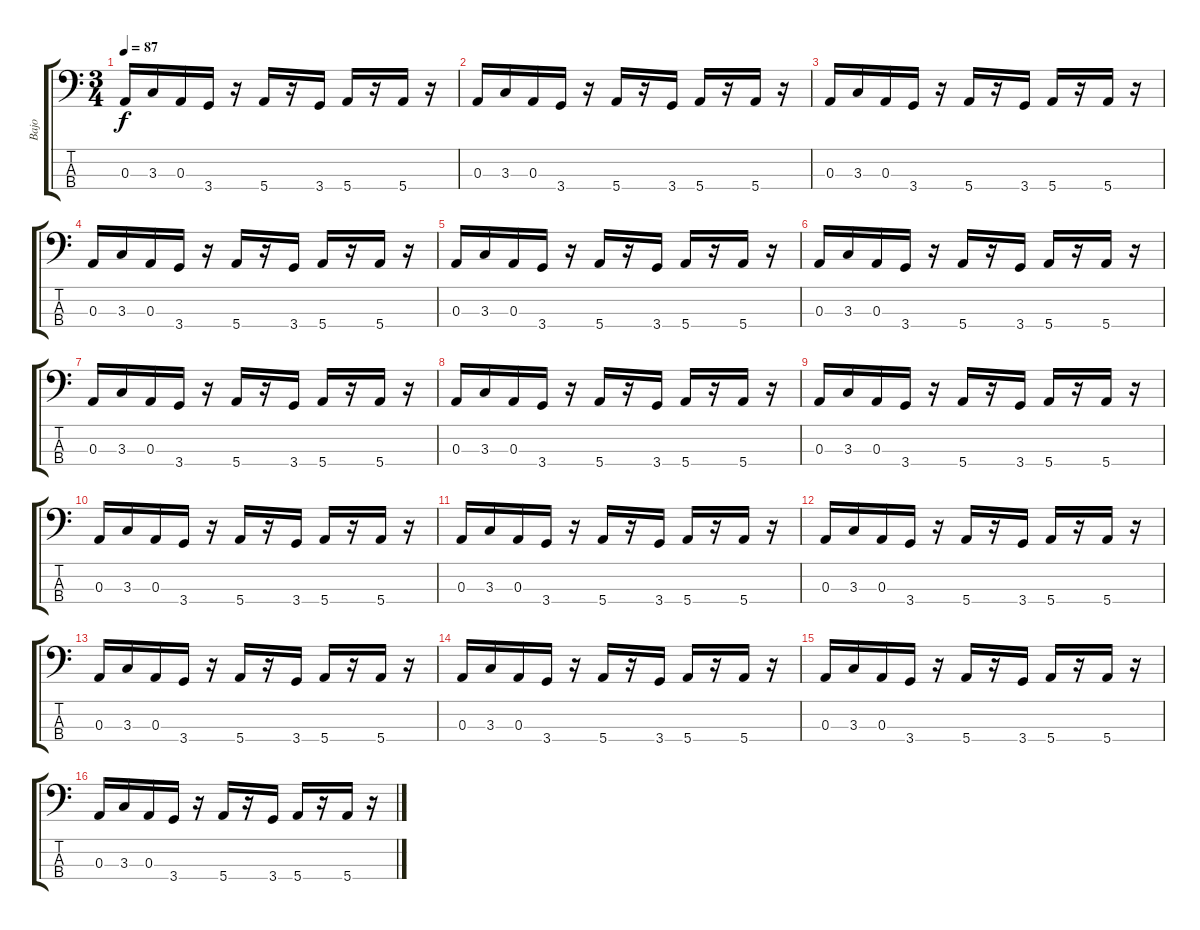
\track ("Bajo" "Bajo") {instrument electricbassfinger}
\staff {score tabs}
\tuning (G2 D2 A1 E1) {hide}
\ts (3 4)
\tempo 87
\clef f4
\ks c
0.3.16{dy f} 3.3.16 0.3.16 3.4.16 r.16 5.4.16 r.16 3.4.16 5.4.16 r.16 5.4.16 r.16 |
0.3.16 3.3.16 0.3.16 3.4.16 r.16 5.4.16 r.16 3.4.16 5.4.16 r.16 5.4.16 r.16 |
0.3.16 3.3.16 0.3.16 3.4.16 r.16 5.4.16 r.16 3.4.16 5.4.16 r.16 5.4.16 r.16 |
0.3.16 3.3.16 0.3.16 3.4.16 r.16 5.4.16 r.16 3.4.16 5.4.16 r.16 5.4.16 r.16 |
0.3.16 3.3.16 0.3.16 3.4.16 r.16 5.4.16 r.16 3.4.16 5.4.16 r.16 5.4.16 r.16 |
0.3.16 3.3.16 0.3.16 3.4.16 r.16 5.4.16 r.16 3.4.16 5.4.16 r.16 5.4.16 r.16 |
0.3.16 3.3.16 0.3.16 3.4.16 r.16 5.4.16 r.16 3.4.16 5.4.16 r.16 5.4.16 r.16 |
0.3.16 3.3.16 0.3.16 3.4.16 r.16 5.4.16 r.16 3.4.16 5.4.16 r.16 5.4.16 r.16 |
0.3.16 3.3.16 0.3.16 3.4.16 r.16 5.4.16 r.16 3.4.16 5.4.16 r.16 5.4.16 r.16 |
0.3.16 3.3.16 0.3.16 3.4.16 r.16 5.4.16 r.16 3.4.16 5.4.16 r.16 5.4.16 r.16 |
0.3.16 3.3.16 0.3.16 3.4.16 r.16 5.4.16 r.16 3.4.16 5.4.16 r.16 5.4.16 r.16 |
0.3.16 3.3.16 0.3.16 3.4.16 r.16 5.4.16 r.16 3.4.16 5.4.16 r.16 5.4.16 r.16 |
0.3.16 3.3.16 0.3.16 3.4.16 r.16 5.4.16 r.16 3.4.16 5.4.16 r.16 5.4.16 r.16 |
0.3.16 3.3.16 0.3.16 3.4.16 r.16 5.4.16 r.16 3.4.16 5.4.16 r.16 5.4.16 r.16 |
0.3.16 3.3.16 0.3.16 3.4.16 r.16 5.4.16 r.16 3.4.16 5.4.16 r.16 5.4.16 r.16 |
0.3.16 3.3.16 0.3.16 3.4.16 r.16 5.4.16 r.16 3.4.16 5.4.16 r.16 5.4.16 r.16
